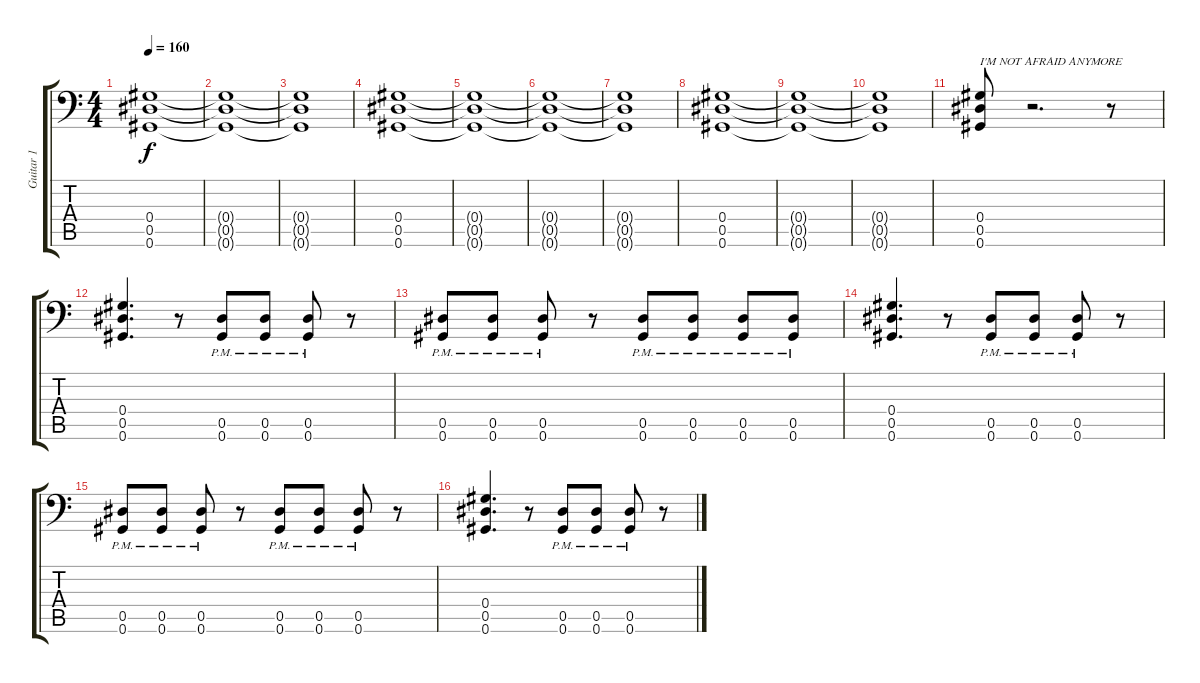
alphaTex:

\track ("Guitar 1" "Guitar 1") {instrument distortionguitar}
\staff {score tabs}
\tuning (Bb3 F3 Db3 Ab2 Eb2 Ab1) {hide}
\ts (4 4)
\tempo 160
\clef f4
\ks c
(0.4{t} 0.5{t} 0.6{t}).1{dy f} |
(0.4{t} 0.5{t} 0.6{t}).1 |
(0.4{t} 0.5{t} 0.6{t}).1 |
(0.4 0.5 0.6).1 |
(0.4{t} 0.5{t} 0.6{t}).1 |
(0.4{t} 0.5{t} 0.6{t}).1 |
(0.4{t} 0.5{t} 0.6{t}).1 |
(0.4 0.5 0.6).1 |
(0.4{t} 0.5{t} 0.6{t}).1 |
(0.4{t} 0.5{t} 0.6{t}).1 |
(0.4 0.5 0.6).8{txt "I'M NOT AFRAID ANYMORE"} r.2{d} r.8 |
(0.4 0.5 0.6).4{d} r.8 (0.5{pm} 0.6{pm}).8 (0.5{pm} 0.6{pm}).8 (0.5{pm} 0.6{pm}).8 r.8 |
(0.5{pm} 0.6{pm}).8 (0.5{pm} 0.6{pm}).8 (0.5{pm} 0.6{pm}).8 r.8 (0.5{pm} 0.6{pm}).8 (0.5{pm} 0.6{pm}).8 (0.5{pm} 0.6{pm}).8 (0.5{pm} 0.6{pm}).8 |
(0.4 0.5 0.6).4{d} r.8 (0.5{pm} 0.6{pm}).8 (0.5{pm} 0.6{pm}).8 (0.5{pm} 0.6{pm}).8 r.8 |
(0.5{pm} 0.6{pm}).8 (0.5{pm} 0.6{pm}).8 (0.5{pm} 0.6{pm}).8 r.8 (0.5{pm} 0.6{pm}).8 (0.5{pm} 0.6{pm}).8 (0.5{pm} 0.6{pm}).8 r.8 |
(0.4 0.5 0.6).4{d} r.8 (0.5{pm} 0.6{pm}).8 (0.5{pm} 0.6{pm}).8 (0.5{pm} 0.6{pm}).8 r.8
